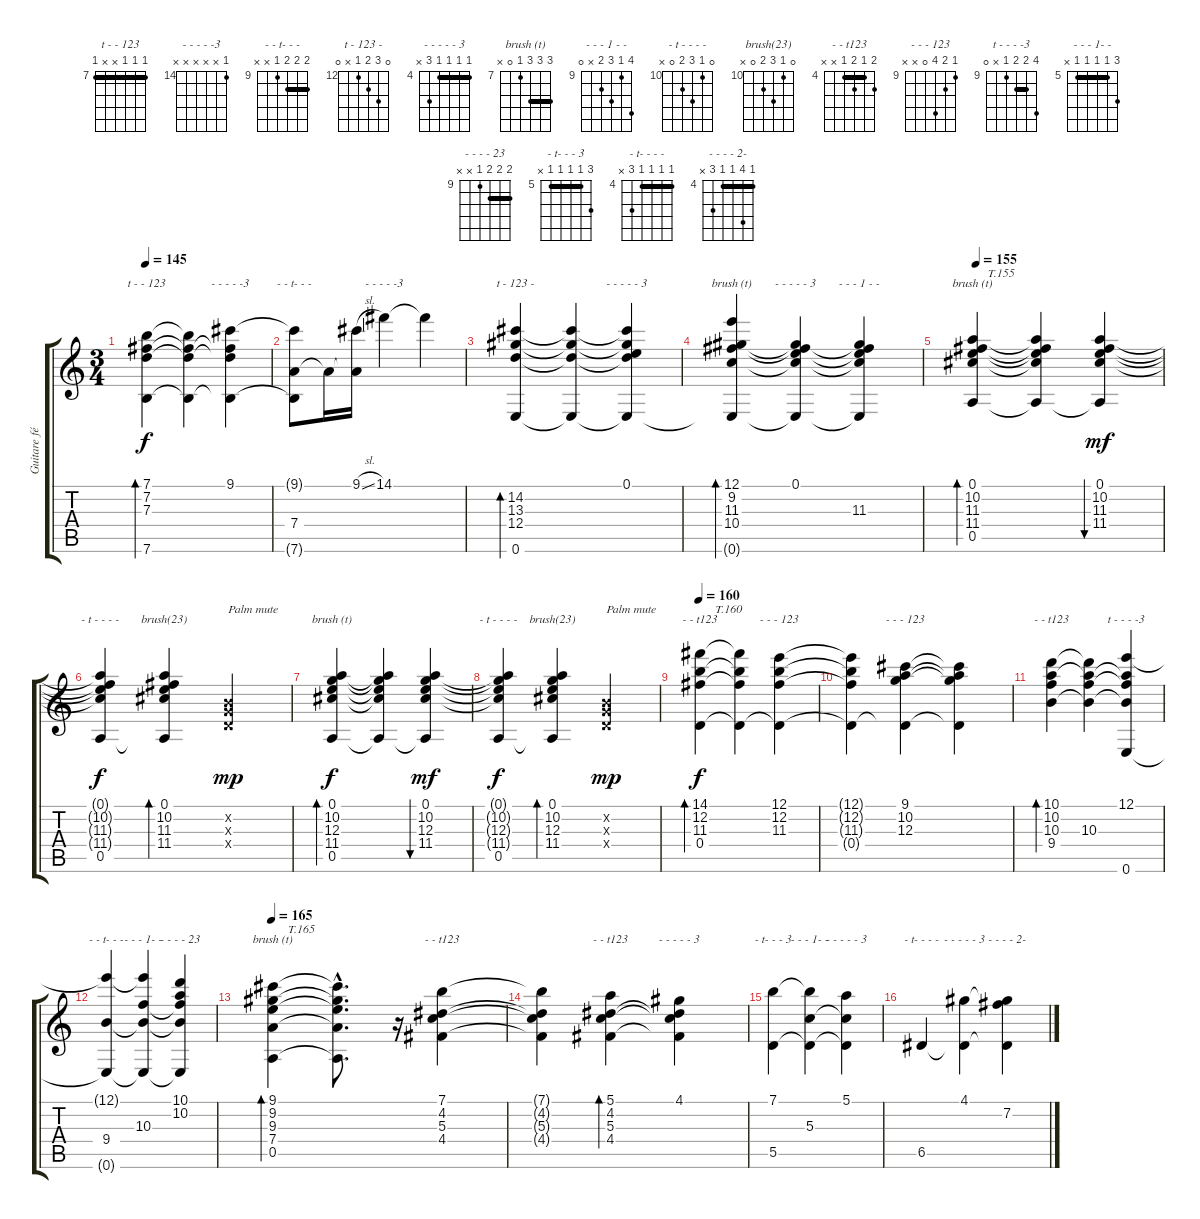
\track ("Guitare février 2003" "Guitare fé") {instrument acousticguitarnylon}
\staff {score tabs}
\tuning (E4 B3 G3 D3 A2 E2) {hide}
\chord ("t - - 123" 7 7 7 x x 7) {firstfret 7 barre 7}
\chord ("- - - - -3" 9 7 7 x x 7) {firstfret 7 barre 7}
\chord ("- - t- - -" 9 7 7 7 x 7) {firstfret 7 barre 7}
\chord ("- - - - -3" 14 x x x x x) {firstfret 14}
\chord ("t - 123 -" 0 14 13 12 x 0) {firstfret 12}
\chord ("- - - - - 3" 0 14 13 12 x 0) {firstfret 12}
\chord ("brush (t)" 12 9 11 10 x 0) {firstfret 9}
\chord ("- - - - - 3" 12 9 11 10 x 0) {firstfret 9}
\chord ("- - - 1 - -" 12 9 11 10 x 0) {firstfret 9}
\chord ("brush (t)" 0 10 11 11 0 x) {firstfret 10}
\chord ("- t - - - -" 0 10 11 11 0 x) {firstfret 10}
\chord ("brush(23)" 0 10 11 11 0 x) {firstfret 10}
\chord ("brush (t)" 0 10 12 11 0 x) {firstfret 10}
\chord ("- t - - - -" 0 10 12 11 0 x) {firstfret 10}
\chord ("brush(23)" 0 10 12 11 0 x) {firstfret 10}
\chord ("- - t123" 14 12 11 0 x x) {firstfret 11}
\chord ("- - - 123" 12 12 11 x x x) {firstfret 11}
\chord ("- - - 123" 9 10 12 0 x x) {firstfret 9}
\chord ("- - t123" 10 10 10 9 x x) {firstfret 9 barre 10}
\chord ("t - - - -3" 12 10 10 9 x 0) {firstfret 9 barre 10}
\chord ("- - t- - -" 10 10 10 9 x x) {firstfret 9 barre 10}
\chord ("- - - 1- -" 10 10 10 9 x x) {firstfret 9 barre 10}
\chord ("- - - - 23" 10 10 10 9 x x) {firstfret 9 barre 10}
\chord ("brush (t)" 9 9 9 7 0 x) {firstfret 7 barre 9}
\chord ("- - t123" 7 4 5 4 x x) {firstfret 4 barre 4}
\chord ("- - t123" 5 4 5 4 x x) {firstfret 4 barre 4}
\chord ("- - - - - 3" 4 4 5 4 x x) {firstfret 4 barre 4}
\chord ("- t- - - 3" 7 5 5 5 5 x) {firstfret 5 barre 5}
\chord ("- - - 1- -" 7 5 5 5 5 x) {firstfret 5 barre 5}
\chord ("- - - - - 3" 5 5 5 5 5 x) {firstfret 5 barre 5}
\chord ("- t- - - -" 4 4 4 4 6 x) {firstfret 4 barre 4}
\chord ("- - - - - 3" 4 4 4 4 6 x) {firstfret 4 barre 4}
\chord ("- - - - 2-" 4 7 4 4 6 x) {firstfret 4 barre 4}
\ts (3 4)
\tempo 145
\clef g2
\ks c
(7.1 7.2 7.3 7.6).4{bd 480 ch "t - - 123" dy f} (7.1{t} 7.2{t} 7.3{t} 7.6{t}).4 (9.1 7.2{t} 7.3{t} 7.6{t}).4{ch "- - - - -3"} |
(9.1{t} 7.4 7.6{t}).8{ch "- - t- - -"} 7.4{t}.16 (9.1{sl} 7.4{t}).16 14.1.4{ch "- - - - -3"} 14.1{t}.4 |
(14.2 13.3 12.4 0.6).4{bd 480 ch "t - 123 -"} (14.2{t} 13.3{t} 12.4{t} 0.6{t}).4 (0.1 14.2{t} 13.3{t} 12.4{t} 0.6{t}).4{ch "- - - - - 3"} |
(12.1 9.2 11.3 10.4 0.6{t}).4{bd 240 ch "brush (t)"} (0.1 9.2{t} 11.3{t} 10.4{t} 0.6{t}).4{ch "- - - - - 3"} (0.1{t} 9.2{t} 11.3 10.4{t} 0.6{t}).4{ch "- - - 1 - -"} |
\tempo 155
(0.1 10.2 11.3 11.4 0.5).4{bd 240 ch "brush (t)" txt "     T.155"} (0.1{t} 10.2{t} 11.3{t} 11.4{t} 0.5{t}).4 (0.1 10.2 11.3 11.4 0.5{t}).4{bu 60 dy mf} |
(0.1{t} 10.2{t} 11.3{t} 11.4{t} 0.5).4{ch "- t - - - -" dy f} (0.1 10.2 11.3 11.4 0.5{t}).4{bd 60 ch "brush(23)"} (0.2{x} 0.3{x} 0.4{x}).4{txt "Palm mute" dy mp} |
(0.1 10.2 12.3 11.4 0.5).4{bd 240 ch "brush (t)" dy f} (0.1{t} 10.2{t} 12.3{t} 11.4{t} 0.5{t}).4 (0.1 10.2 12.3 11.4 0.5{t}).4{bu 60 dy mf} |
(0.1{t} 10.2{t} 12.3{t} 11.4{t} 0.5).4{ch "- t - - - -" dy f} (0.1 10.2 12.3 11.4 0.5{t}).4{bd 60 ch "brush(23)"} (0.2{x} 0.3{x} 0.4{x}).4{txt "Palm mute" dy mp} |
\tempo 160
(14.1 12.2 11.3 0.4).4{bd 480 ch "- - t123" txt "     T.160" dy f} (14.1{t} 12.2{t} 11.3{t} 0.4{t}).4 (12.1 12.2 11.3 0.4{t}).4{ch "- - - 123"} |
(12.1{t} 12.2{t} 11.3{t} 0.4{t}).4 (9.1 10.2 12.3 0.4{t}).4{ch "- - - 123"} (9.1{t} 10.2{t} 12.3{t} 0.4{t}).4 |
(10.1 10.2 10.3 9.4).4{bd 480 ch "- - t123"} (10.1{t} 10.2{t} 10.3 9.4{t}).4 (12.1 10.2{t} 10.3{t} 9.4{t} 0.6).4{ch "t - - - -3"} |
(12.1{t} 9.4 0.6{t}).4{ch "- - t- - -"} (12.1{t} 10.3 9.4{t} 0.6{t}).4{ch "- - - 1- -"} (10.1 10.2 10.3{t} 9.4{t} 0.6{t}).4{ch "- - - - 23"} |
\tempo 165
(9.1 9.2 9.3 7.4 0.5).4{bd 480 ch "brush (t)" txt "     T.165"} (9.1{hac t} 9.2{hac t} 9.3{hac t} 7.4{hac t} 0.5{hac t}).8{d} r.16 (7.1 4.2 5.3 4.4).4{ch "- - t123"} |
(7.1{t} 4.2{t} 5.3{t} 4.4{t}).4 (5.1 4.2 5.3 4.4).4{bd 240 ch "- - t123"} (4.1 4.2{t} 5.3{t} 4.4{t}).4{ch "- - - - - 3"} |
(7.1 5.5).4{ch "- t- - - 3"} (7.1{t} 5.3 5.5{t}).4{ch "- - - 1- -"} (5.1 5.3{t} 5.5{t}).4{ch "- - - - - 3"} |
6.5.4{ch "- t- - - -"} (4.1 6.5{t}).4{ch "- - - - - 3"} (4.1{t} 7.2 6.5{t}).4{ch "- - - - 2-"}
